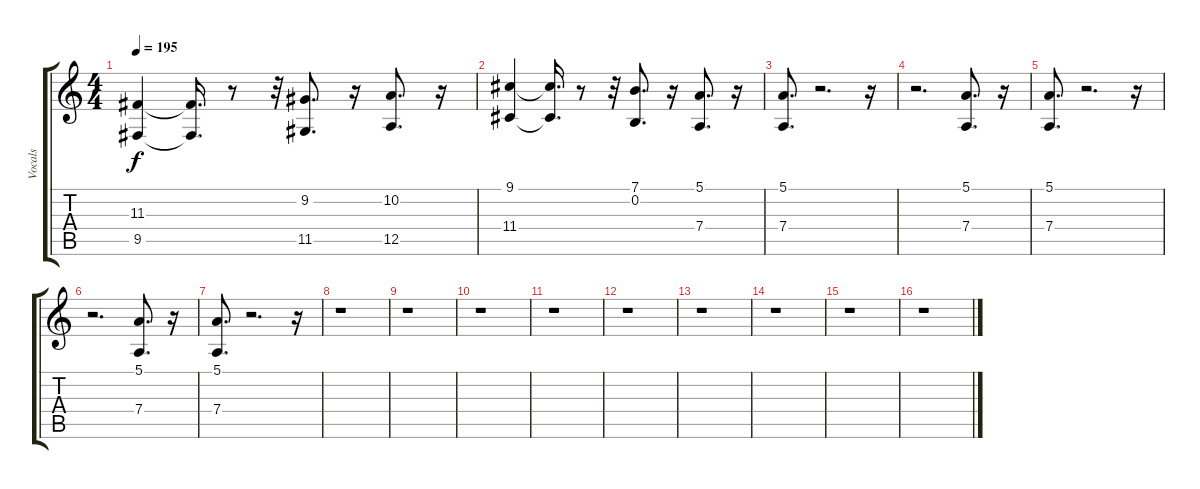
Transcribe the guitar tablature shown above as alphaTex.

\track ("Vocals" "Vocals") {instrument bassoon}
\staff {score tabs}
\tuning (E4 B3 G3 D3 A2 E2) {hide}
\ts (4 4)
\tempo 195
\clef g2
\ks c
(11.3 9.5).4{dy f} (11.3{t} 9.5{t}).16{d} r.8 r.32 (9.2 11.5).8{d} r.16 (10.2 12.5).8{d} r.16 |
(9.1 11.4).4 (9.1{t} 11.4{t}).16{d} r.8 r.32 (7.1 0.2).8{d} r.16 (5.1 7.4).8{d} r.16 |
(5.1 7.4).8{d} r.2{d} r.16 |
r.2{d} (5.1 7.4).8{d} r.16 |
(5.1 7.4).8{d} r.2{d} r.16 |
r.2{d} (5.1 7.4).8{d} r.16 |
(5.1 7.4).8{d} r.2{d} r.16 |
r.1 |
r.1 |
r.1 |
r.1 |
r.1 |
r.1 |
r.1 |
r.1 |
r.1
